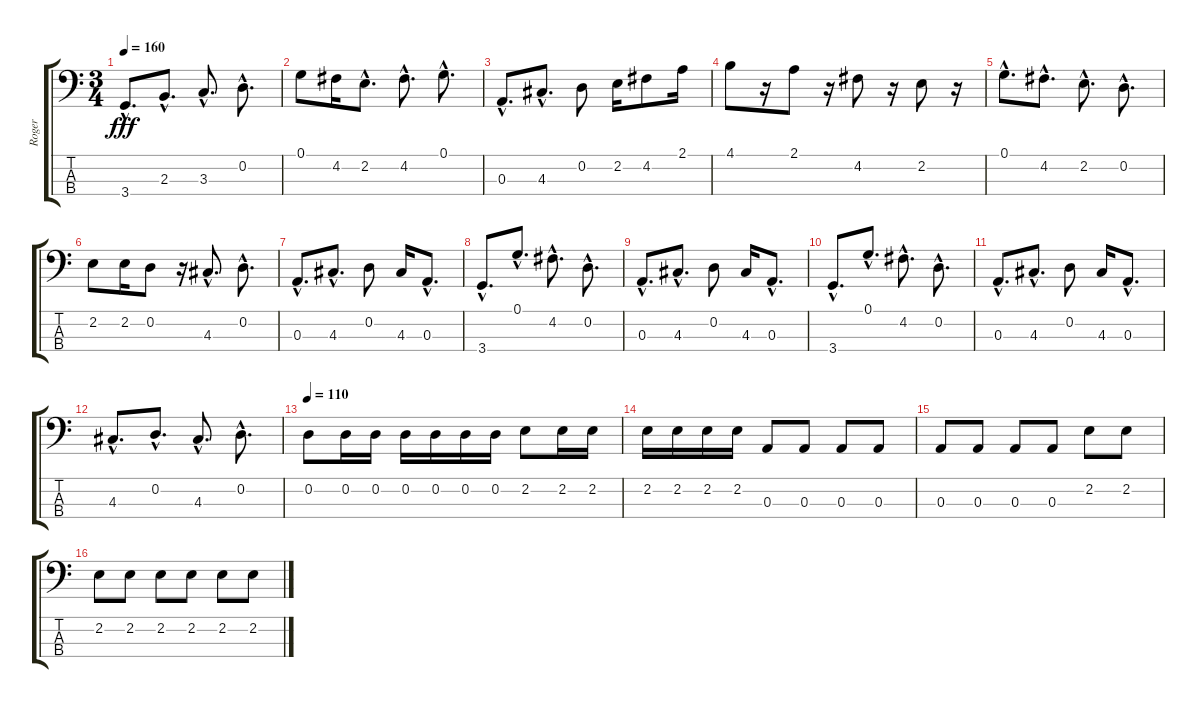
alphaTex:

\track ("Roger" "Roger") {instrument electricbassfinger}
\staff {score tabs}
\tuning (G2 D2 A1 E1) {hide}
\ts (3 4)
\tempo 160
\clef f4
\ks c
3.4{hac}.8{d dy fff} 2.3{hac}.8{d} 3.3{hac}.8{d} 0.2{hac}.8{d} |
0.1.8 4.2.16 2.2{hac}.8{d} 4.2{hac}.8{d} 0.1{hac}.8{d} |
0.3{hac}.8{d} 4.3{hac}.8{d} 0.2.8 2.2.16 4.2.8 2.1.16 |
4.1.8 r.16 2.1.8 r.16 4.2.8 r.16 2.2.8 r.16 |
0.1{hac}.8{d} 4.2{hac}.8{d} 2.2{hac}.8{d} 0.2{hac}.8{d} |
2.2.8 2.2.16 0.2.8 r.16 4.3{hac}.8{d} 0.2{hac}.8{d} |
0.3{hac}.8{d} 4.3{hac}.8{d} 0.2.8 4.3.16 0.3{hac}.8{d} |
3.4{hac}.8{d} 0.1{hac}.8{d} 4.2{hac}.8{d} 0.2{hac}.8{d} |
0.3{hac}.8{d} 4.3{hac}.8{d} 0.2.8 4.3.16 0.3{hac}.8{d} |
3.4{hac}.8{d} 0.1{hac}.8{d} 4.2{hac}.8{d} 0.2{hac}.8{d} |
0.3{hac}.8{d} 4.3{hac}.8{d} 0.2.8 4.3.16 0.3{hac}.8{d} |
4.3{hac}.8{d} 0.2{hac}.8{d} 4.3{hac}.8{d} 0.2{hac}.8{d} |
\tempo 110
0.2.8 0.2.16 0.2.16 0.2.16 0.2.16 0.2.16 0.2.16 2.2.8 2.2.16 2.2.16 |
2.2.16 2.2.16 2.2.16 2.2.16 0.3.8 0.3.8 0.3.8 0.3.8 |
0.3.8 0.3.8 0.3.8 0.3.8 2.2.8 2.2.8 |
2.2.8 2.2.8 2.2.8 2.2.8 2.2.8 2.2.8
